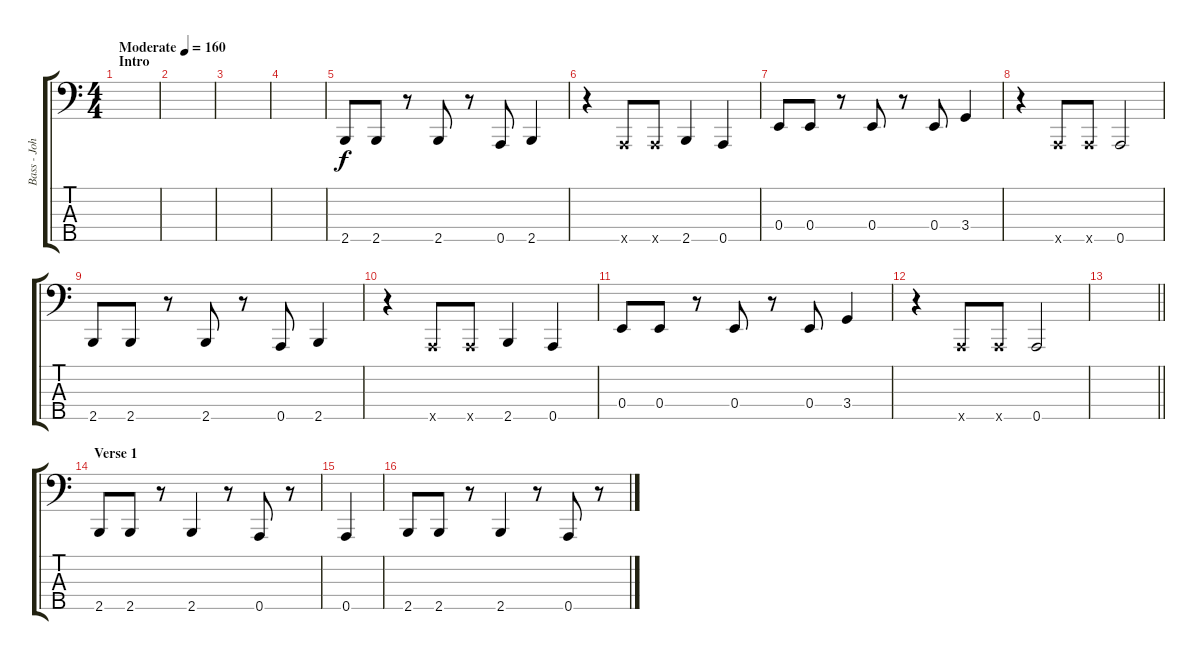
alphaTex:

\track ("Bass - John Cooper" "Bass - Joh") {instrument electricbassfinger}
\staff {score tabs}
\tuning (G2 D2 A1 E1 A0) {hide}
\ts (4 4)
\section ("" "Intro")
\tempo (160 "Moderate")
\clef f4
\ks c
|
|
|
|
2.5.8 2.5.8 r.8 2.5.8 r.8 0.5.8 2.5.4 |
r.4 0.5{x}.8 0.5{x}.8 2.5.4 0.5.4 |
0.4.8 0.4.8 r.8 0.4.8 r.8 0.4.8 3.4.4 |
r.4 0.5{x}.8 0.5{x}.8 0.5.2 |
2.5.8 2.5.8 r.8 2.5.8 r.8 0.5.8 2.5.4 |
r.4 0.5{x}.8 0.5{x}.8 2.5.4 0.5.4 |
0.4.8 0.4.8 r.8 0.4.8 r.8 0.4.8 3.4.4 |
r.4 0.5{x}.8 0.5{x}.8 0.5.2 |
\barLineRight lightlight
|
\section ("" "Verse 1")
2.5.8 2.5.8 r.8 2.5.4 r.8 0.5.8 r.8 |
0.5.4 |
2.5.8 2.5.8 r.8 2.5.4 r.8 0.5.8 r.8
